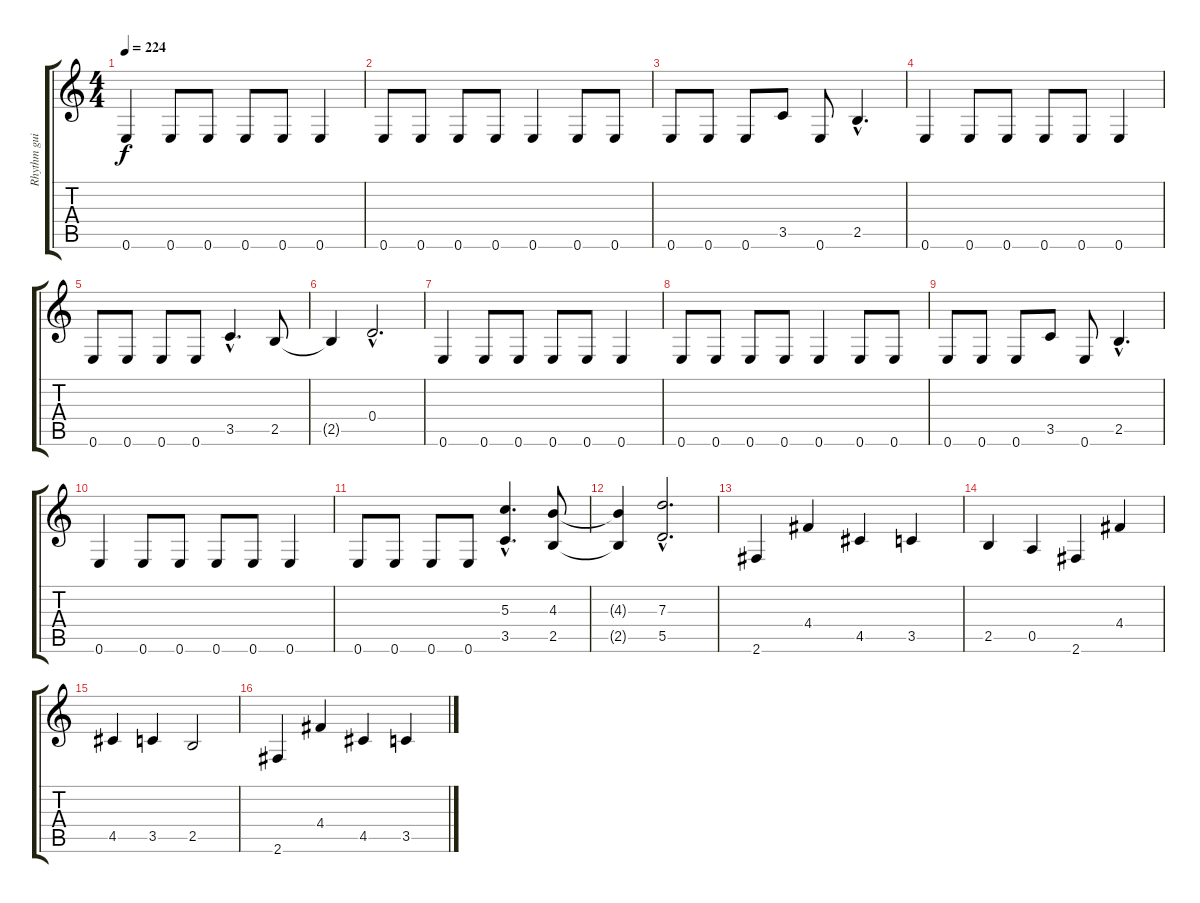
\track ("Rhythm guitar" "Rhythm gui") {instrument distortionguitar}
\staff {score tabs}
\tuning (E4 B3 G3 D3 A2 E2) {hide}
\ts (4 4)
\tempo 224
\clef g2
\ks c
0.6.4{dy f instrument distortionguitar} 0.6.8 0.6.8 0.6.8 0.6.8 0.6.4 |
0.6.8 0.6.8 0.6.8 0.6.8 0.6.4 0.6.8 0.6.8 |
0.6.8 0.6.8 0.6.8 3.5.8 0.6.8 2.5{hac}.4{d} |
0.6.4 0.6.8 0.6.8 0.6.8 0.6.8 0.6.4 |
0.6.8 0.6.8 0.6.8 0.6.8 3.5{hac}.4{d} 2.5.8 |
2.5{t}.4 0.4{hac}.2{d} |
0.6.4 0.6.8 0.6.8 0.6.8 0.6.8 0.6.4 |
0.6.8 0.6.8 0.6.8 0.6.8 0.6.4 0.6.8 0.6.8 |
0.6.8 0.6.8 0.6.8 3.5.8 0.6.8 2.5{hac}.4{d} |
0.6.4 0.6.8 0.6.8 0.6.8 0.6.8 0.6.4 |
0.6.8 0.6.8 0.6.8 0.6.8 (5.3{hac} 3.5{hac}).4{d} (4.3 2.5).8 |
(4.3{t} 2.5{t}).4 (7.3{hac} 5.5{hac}).2{d} |
2.6.4 4.4.4 4.5.4 3.5.4 |
2.5.4 0.5.4 2.6.4 4.4.4 |
4.5.4 3.5.4 2.5.2 |
2.6.4 4.4.4 4.5.4 3.5.4
